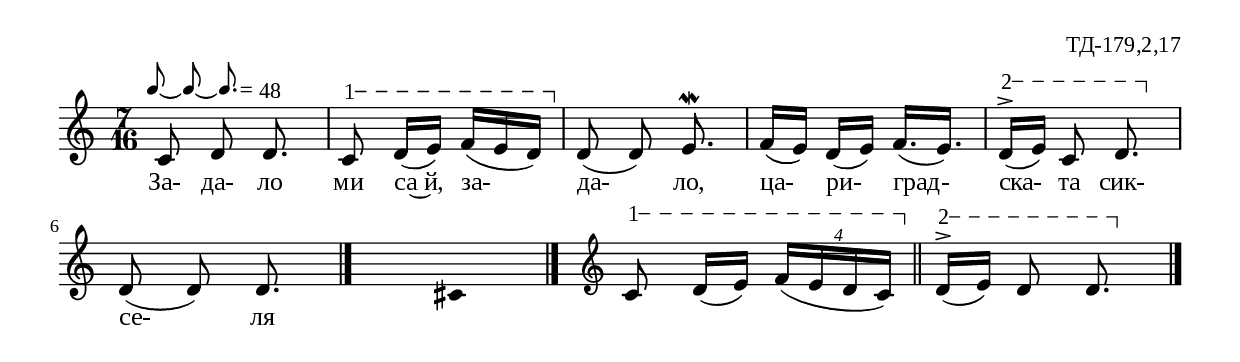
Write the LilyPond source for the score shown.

%{
laz_179_2_17
%}

\include "td-preamble.ly"
\include "Rhythm_marks.ly"

\score {
\relative c' {
%% \tempo 8 = 168
\override Score.RehearsalMark #'self-alignment-X = #LEFT
\once \override Score.RehearsalMark #'X-offset = #8
  \rhythmMarkA \rhyMarkAAAdot #"48"
 \time 7/16
c8 d d8. | 
\varA
c8\startTextSpan d16[( e]) f[( e d\stopTextSpan]) | 
d8\noBeam( d) e8.\mordent | f16([ e]) d[( e]) f16.([ e]) | 
\varB
d16^>\startTextSpan[( e]) c8\noBeam d8.\stopTextSpan | 
d8\noBeam( d) d8. 
 \bar "|." 
s8. \fixB cis4 \fixC 
 \bar "|."  
\set Score.measureLength = #(ly:make-moment 1 16)  
 s16 \bar ""  
 \set Score.measureLength = #(ly:make-moment 7 16)  
 \clef treble
\varA
c8\startTextSpan d16[( e]) \times 3/4 { f[( e d c\stopTextSpan]) } \bar "||"
\varB
d16^>\startTextSpan[( e]) d8\noBeam d8.\stopTextSpan 
 \bar "|."  
}
\addlyrics { За- да- ло ми са~й, за- да- ло, ца- ри- град- ска- та сик- се- ля }
%
\layout {
  indent = #0
  line-width = 190\mm
  ragged-right=##f
}
%
\midi { 
	\context {
		\Score
		tempoWholesPerMinute = #(ly:make-moment 168 8)
		}
	}
}
%
\header{
  opus = "ТД-179,2,17"
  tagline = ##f
}


